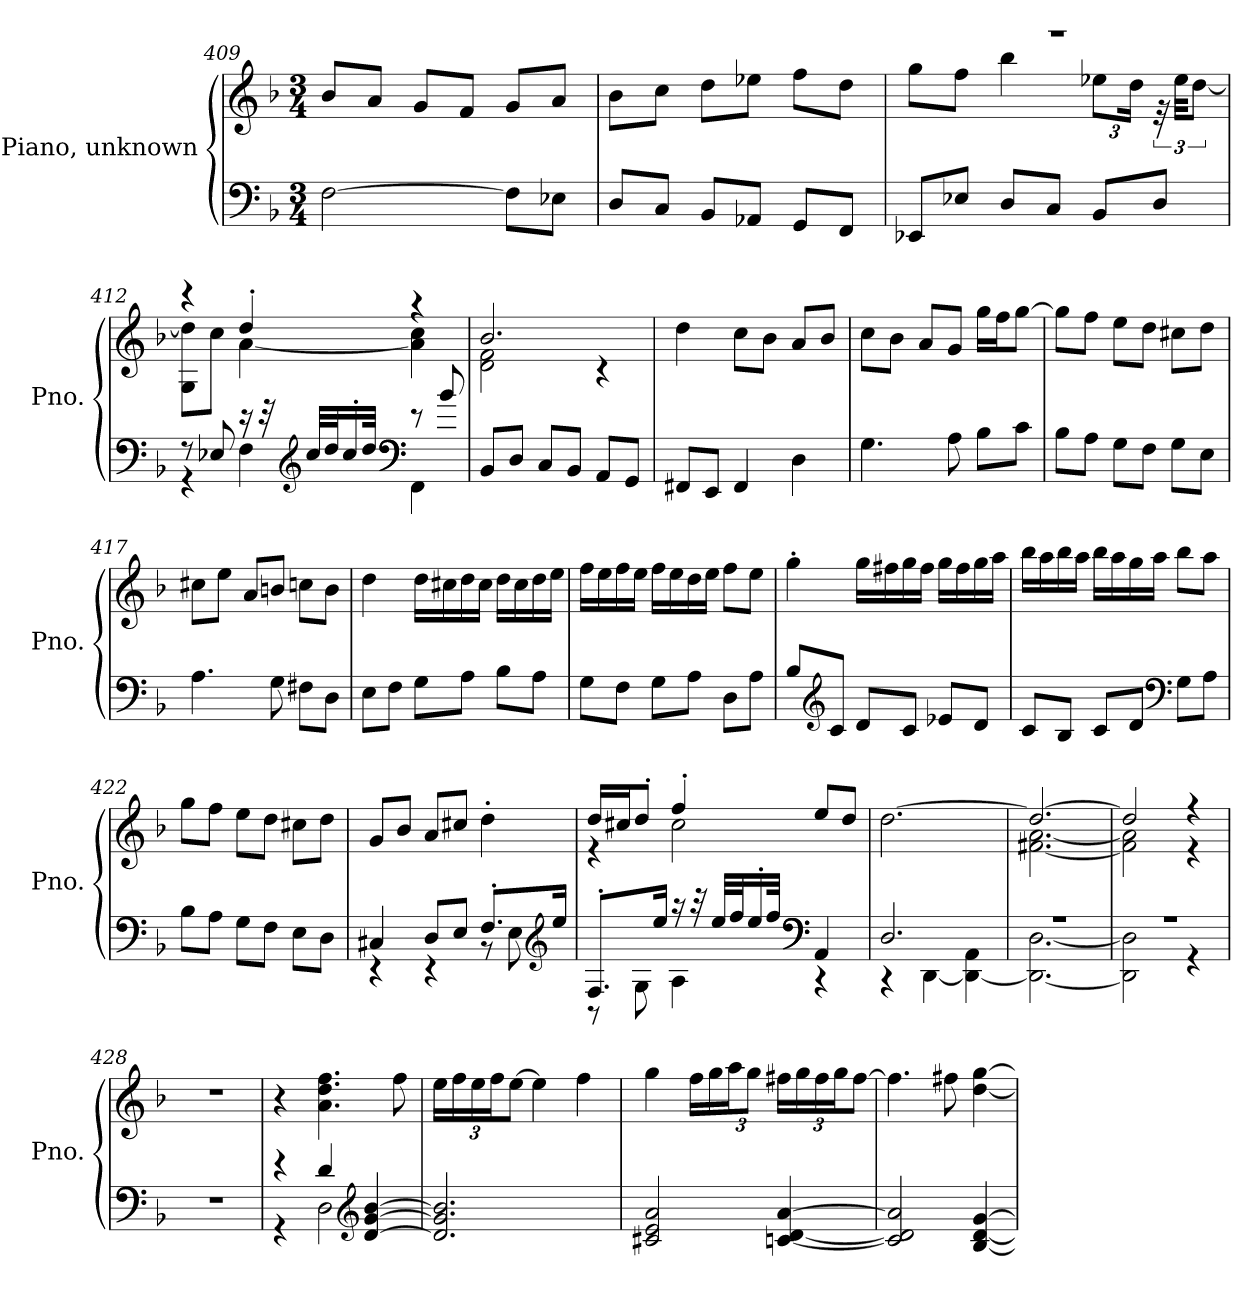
**kern	**kern
*part1	*part1
*staff2	*staff1
*I"Piano, unknown	*
*I'Pno.	*
!!LO:LB:g=z
*clefF4	*clefG2
*k[b-]	*k[b-]
*M3/4	*M3/4
=409	=409
[2F\	8b-/L
.	8a/J
.	8g/L
.	8f/J
8F\L]	8g/L
8E-X\J	8a/J
=410	=410
8D/L	8b-\L
8C/J	8cc\J
8BB-/L	8dd\L
8AA-X/J	8ee-X\J
8GG/L	8ff\L
8FF/J	8dd\J
=411	=411
*	*^
8EE-X/L	2.r	8gg\L
8E-X/J	.	8ff\J
8D/L	.	4bb-\
8C/J	.	.
*	*	*Xbrackettup
8BB-/L	.	12ee-X\L
.	.	24dd\Jk
*	*	*brackettup
8D/J	.	48r
.	.	48ee-\KKL
.	.	[12dd\J
=412	=412	=412
*^	*	*
8r	4r	4r	8G\ 8dd\]L
8E-X/	.	.	8cc\J
16r	4F\	4dd'/	[4a\
32r	.	.	.
*clefG2	*	*	*
32cc/LLL	.	.	.
32dd/J	.	.	.
16cc'/	.	.	.
32dd/JJk	.	.	.
*clefF4	*	*	*
8r	4FF\	4r	4a\] 4cc\
8b-/	.	.	.
*v	*v	*	*
!!LO:LB:g=z	!!
=413	=413	=413
8BB-/L	2.b-/	2d\ 2f\
8D/J	.	.
8C/L	.	.
8BB-/J	.	.
8AA/L	.	4r
8GG/J	.	.
*	*v	*v
=414	=414
8FF#X/L	4dd\
8EE/J	.
4FF#/	8cc\L
.	8b-\J
4D\	8a/L
.	8b-/J
=415	=415
4.G\	8cc\L
.	8b-\J
.	8a/L
8A\	8g/J
8B-\L	16gg\LL
.	16ff\J
8c\J	[8gg\J
=416	=416
8B-\L	8gg\L]
8A\J	8ff\J
8G\L	8ee\L
8F\J	8dd\J
8G\L	8cc#X\L
8E\J	8dd\J
=417	=417
4.A\	8cc#X\L
.	8ee\J
.	8a/L
8G\	8bn/J
8F#X\L	8ccn\L
8D\J	8b\J
!!LO:LB:g=z
=418	=418
8E\L	4dd\
8F\J	.
8G\L	16dd\LL
.	16cc#X\
8A\J	16dd\
.	16cc#\JJ
8B-\L	16dd\LL
.	16cc#\
8A\J	16dd\
.	16ee\JJ
=419	=419
8G\L	16ff\LL
.	16ee\
8F\J	16ff\
.	16ee\JJ
8G\L	16ff\LL
.	16ee\
8A\J	16dd\
.	16ee\JJ
8D\L	8ff\L
8A\J	8ee\J
=420	=420
8B-/L	4gg'\
*clefG2	*
8c/J	.
8d/L	16gg\LL
.	16ff#X\
8c/J	16gg\
.	16ff#\JJ
8e-X/L	16gg\LL
.	16ff#\
8d/J	16gg\
.	16aa\JJ
!!LO:LB:g=z
=421	=421
8c/L	16bb-\LL
.	16aa\
8B-/J	16bb-\
.	16aa\JJ
8c/L	16bb-\LL
.	16aa\
8d/J	16gg\
.	16aa\JJ
*clefF4	*
8G\L	8bb-\L
8A\J	8aa\J
=422	=422
8B-\L	8gg\L
8A\J	8ff\J
8G\L	8ee\L
8F\J	8dd\J
8E\L	8cc#X\L
8D\J	8dd\J
=423	=423
*^	*
4C#X/	4r	8g/L
.	.	8b-/J
8D/L	4r	8a/L
8E/J	.	8cc#X/J
8.F'/L	8r	4dd'\
.	8E\	.
*clefG2	*	*
16ee/Jk	.	.
!!LO:LB:g=z
=424	=424	=424
*	*	*^
8.F'/L	8r	16dd/LL	4r
.	.	16cc#X/J	.
.	8G\	8dd'/J	.
16ee/Jk	.	.	.
16r	4A\	4ff'/	2cc#\
32r	.	.	.
32ee/LLL	.	.	.
32ff/J	.	.	.
16ee'/	.	.	.
32ff/JJk	.	.	.
*clefF4	*	*	*
4AA/	4r	8ee/L	.
.	.	8dd/J	.
*	*	*v	*v
=425	=425	=425
2.D/	4r	[2.dd\
.	[4DD\	.
.	4DD\_ 4AA\	.
=426	=426	=426
*	*	*^
2.r	2.DD\_ [2.D\	2.dd/_	[2.f#X\ [2.a\
=427	=427	=427	=427
2.r	2DD\] 2D\]	2dd/]	2f#\] 2a\]
.	4r	4r	4r
*v	*v	*	*
*	*v	*v
=428	=428
2.r	2.r
=429	=429
*^	*
4r	4r	4r
4d/	2D\	4.a\ 4.dd\ 4.ff\
*clefG2	*	*
[4d/ [4g/ [4b-/	.	.
.	.	8ff\
*v	*v	*
=430	=430
*	*Xbrackettup
2.d/] 2.g/] 2.b-/]	24ee\LL
.	24ff\
.	24ee\
.	24ff\J
.	[12ee\J
.	4ee\]
.	4ff\
!!LO:PB:g=z
=431	=431
2c#X/ 2e/ 2a/	4gg\
.	16ff\LL
.	16gg\
.	24aa\J
.	12gg\J
[4cn/ [4d/ [4a/	24ff#X\LL
.	24gg\
.	24ff#\
.	24gg\J
.	[12ff#\J
=432	=432
2c/] 2d/] 2a/]	4.ff#\]
.	8ff#X\
[4B-/ [4d/ [4g/	[4dd\ [4gg\
=	=
*-	*-
